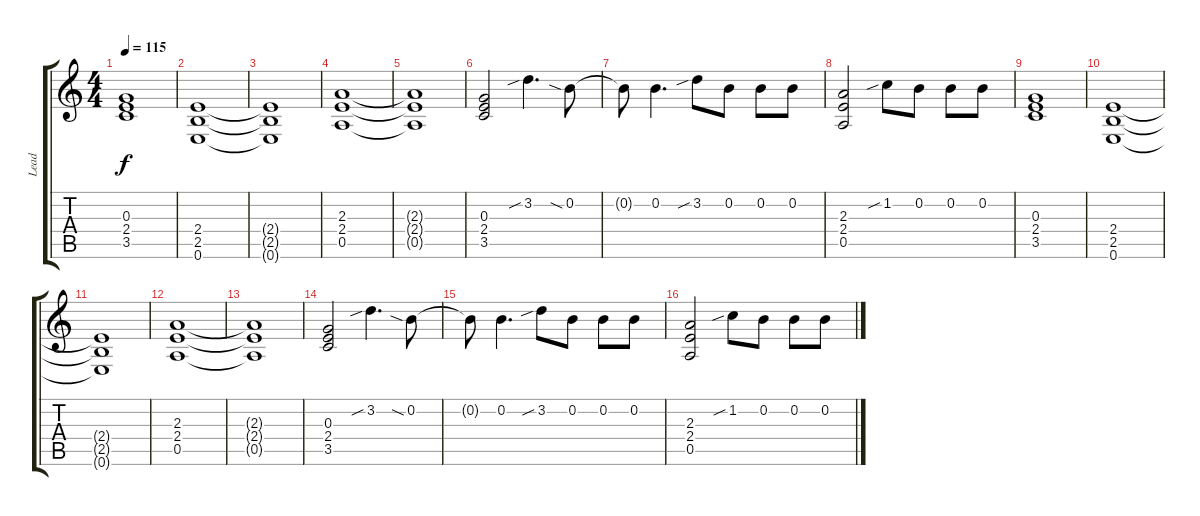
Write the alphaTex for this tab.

\track ("Lead" "Lead") {instrument acousticguitarsteel}
\staff {score tabs}
\tuning (E4 B3 G3 D3 A2 E2) {hide}
\ts (4 4)
\tempo 115
\clef g2
\ks c
(0.3 2.4 3.5).1{dy f} |
(2.4 2.5 0.6).1 |
(2.4{t} 2.5{t} 0.6{t}).1 |
(2.3 2.4 0.5).1 |
(2.3{t} 2.4{t} 0.5{t}).1 |
(0.3 2.4 3.5).2 3.2{sib}.4{d} 0.2{sia}.8 |
0.2{t}.8 0.2.4{d} 3.2{sib}.8 0.2.8 0.2.8 0.2.8 |
(2.3 2.4 0.5).2 1.2{sib}.8 0.2.8 0.2.8 0.2.8 |
(0.3 2.4 3.5).1 |
(2.4 2.5 0.6).1 |
(2.4{t} 2.5{t} 0.6{t}).1 |
(2.3 2.4 0.5).1 |
(2.3{t} 2.4{t} 0.5{t}).1 |
(0.3 2.4 3.5).2 3.2{sib}.4{d} 0.2{sia}.8 |
0.2{t}.8 0.2.4{d} 3.2{sib}.8 0.2.8 0.2.8 0.2.8 |
(2.3 2.4 0.5).2 1.2{sib}.8 0.2.8 0.2.8 0.2.8
